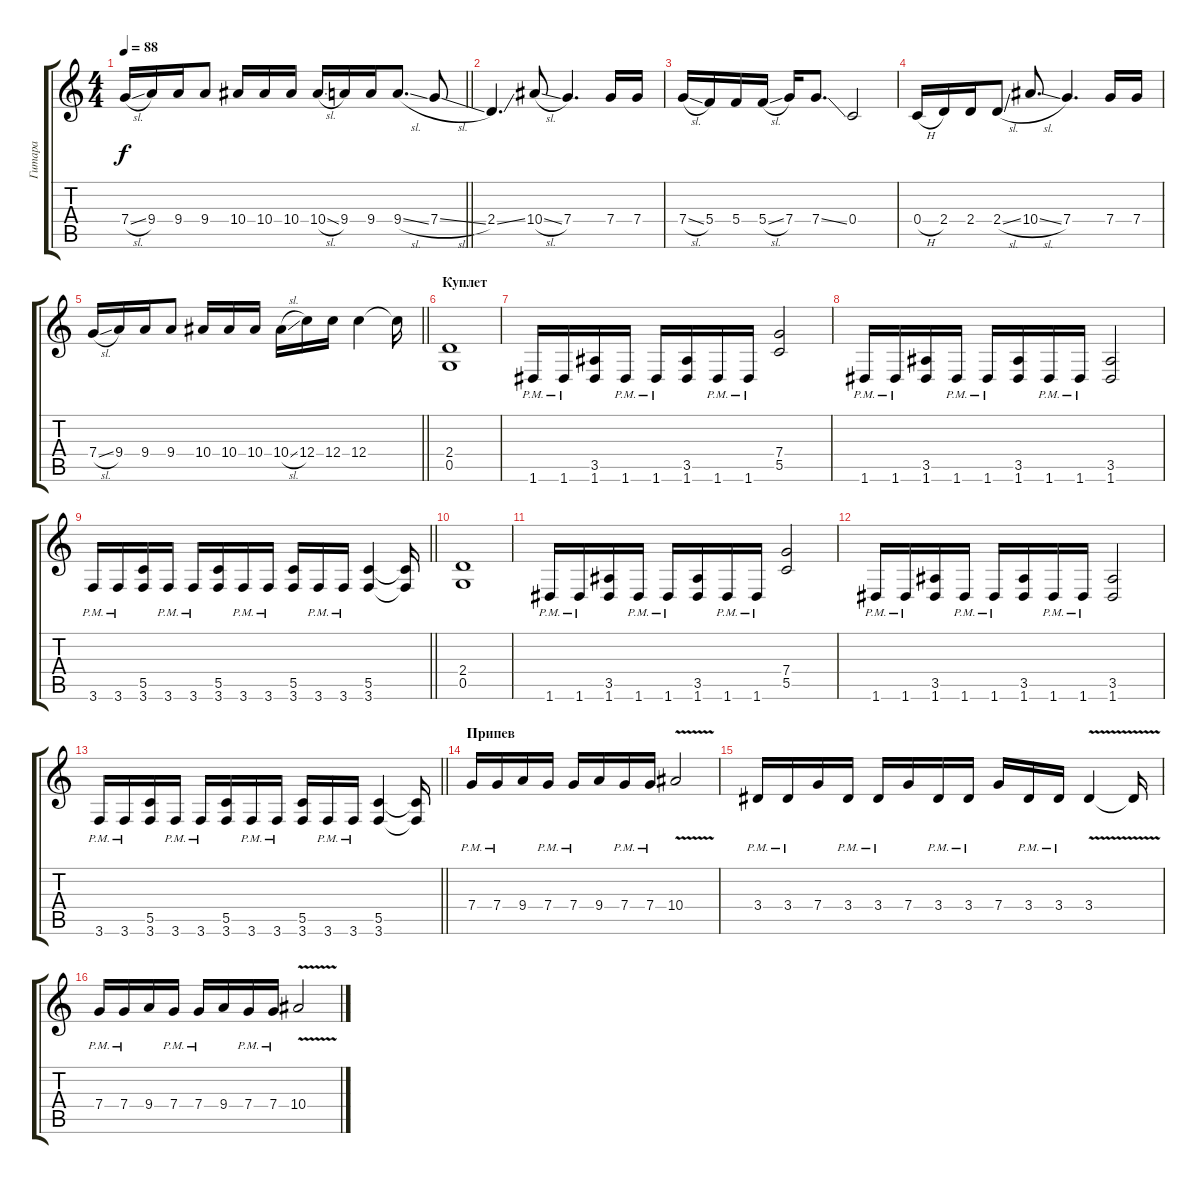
\track ("Гитара" "Гитара") {instrument distortionguitar}
\staff {score tabs}
\tuning (D4 A3 F3 C3 G2 D2) {hide}
\ts (4 4)
\tempo 88
\clef g2
\barLineRight lightlight
\ks c
7.4{sl}.16{dy f} 9.4.16 9.4.16 9.4.8 10.4.16 10.4.16 10.4.16 10.4{sl}.16 9.4.16 9.4.16 9.4{sl}.8{d} 7.4{sl}.8 |
2.4{ss}.4{d} 10.4{sl}.8 7.4.4{d} 7.4.16 7.4.16 |
7.4{sl}.16 5.4.16 5.4.16 5.4{sl}.16 7.4.16 7.4{ss}.8{d} 0.4.2 |
0.4{h}.16 2.4.16 2.4.16 2.4{sl}.8 10.4{sl}.8{d} 7.4.4{d} 7.4.16 7.4.16 |
\barLineRight lightlight
7.4{sl}.16 9.4.16 9.4.16 9.4.8 10.4.16 10.4.16 10.4.16 10.4{sl}.16 12.4.16 12.4.16 12.4.4 12.4{t}.16 |
\section ("" "Куплет")
(2.4 0.5).1 |
1.6{pm}.16 1.6{pm}.16 (3.5 1.6).16 1.6{pm}.16 1.6{pm}.16 (3.5 1.6).16 1.6{pm}.16 1.6{pm}.16 (7.4 5.5).2 |
1.6{pm}.16 1.6{pm}.16 (3.5 1.6).16 1.6{pm}.16 1.6{pm}.16 (3.5 1.6).16 1.6{pm}.16 1.6{pm}.16 (3.5 1.6).2 |
\barLineRight lightlight
3.6{pm}.16 3.6{pm}.16 (5.5 3.6).16 3.6{pm}.16 3.6{pm}.16 (5.5 3.6).16 3.6{pm}.16 3.6{pm}.16 (5.5 3.6).16 3.6{pm}.16 3.6{pm}.16 (5.5 3.6).4 (5.5{t} 3.6{t}).16 |
(2.4 0.5).1 |
1.6{pm}.16 1.6{pm}.16 (3.5 1.6).16 1.6{pm}.16 1.6{pm}.16 (3.5 1.6).16 1.6{pm}.16 1.6{pm}.16 (7.4 5.5).2 |
1.6{pm}.16 1.6{pm}.16 (3.5 1.6).16 1.6{pm}.16 1.6{pm}.16 (3.5 1.6).16 1.6{pm}.16 1.6{pm}.16 (3.5 1.6).2 |
\barLineRight lightlight
3.6{pm}.16 3.6{pm}.16 (5.5 3.6).16 3.6{pm}.16 3.6{pm}.16 (5.5 3.6).16 3.6{pm}.16 3.6{pm}.16 (5.5 3.6).16 3.6{pm}.16 3.6{pm}.16 (5.5 3.6).4 (5.5{t} 3.6{t}).16 |
\section ("" "Припев")
7.4{pm}.16 7.4{pm}.16 9.4.16 7.4{pm}.16 7.4{pm}.16 9.4.16 7.4{pm}.16 7.4{pm}.16 10.4{v}.2 |
3.4{pm}.16 3.4{pm}.16 7.4.16 3.4{pm}.16 3.4{pm}.16 7.4.16 3.4{pm}.16 3.4{pm}.16 7.4.16 3.4{pm}.16 3.4{pm}.16 3.4{v}.4 3.4{t}.16 |
7.4{pm}.16 7.4{pm}.16 9.4.16 7.4{pm}.16 7.4{pm}.16 9.4.16 7.4{pm}.16 7.4{pm}.16 10.4{v}.2
